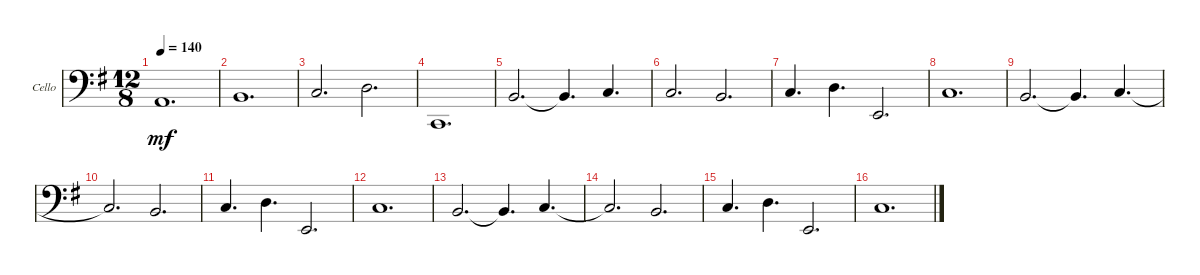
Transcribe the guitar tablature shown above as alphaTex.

\defaultSystemsLayout 4
\bracketExtendMode groupsimilarinstruments
\firstSystemTrackNameOrientation horizontal
\otherSystemsTrackNameOrientation horizontal
\track ("Cello 2" "Cello") {instrument cello}
\staff {score}
\tuning (A3 D3 G2 C2)
\ts (12 8)
\tempo 140
\clef f4
\ks g
2.3.1{d dy mf} |
4.3.1{d} |
5.3.2{d} 0.2.2{d} |
0.4.1{d} |
4.3.2{d} 4.3{t}.4{d} 5.3.4{d} |
5.3.2{d} 4.3.2{d} |
5.3.4{d} 0.2.4{d} 4.4.2{d} |
5.3.1{d} |
4.3.2{d} 4.3{t}.4{d} 5.3.4{d} |
5.3{t}.2{d} 4.3.2{d} |
5.3.4{d} 0.2.4{d} 4.4.2{d} |
5.3.1{d} |
4.3.2{d} 4.3{t}.4{d} 5.3.4{d} |
5.3{t}.2{d} 4.3.2{d} |
5.3.4{d} 0.2.4{d} 4.4.2{d} |
5.3.1{d}
